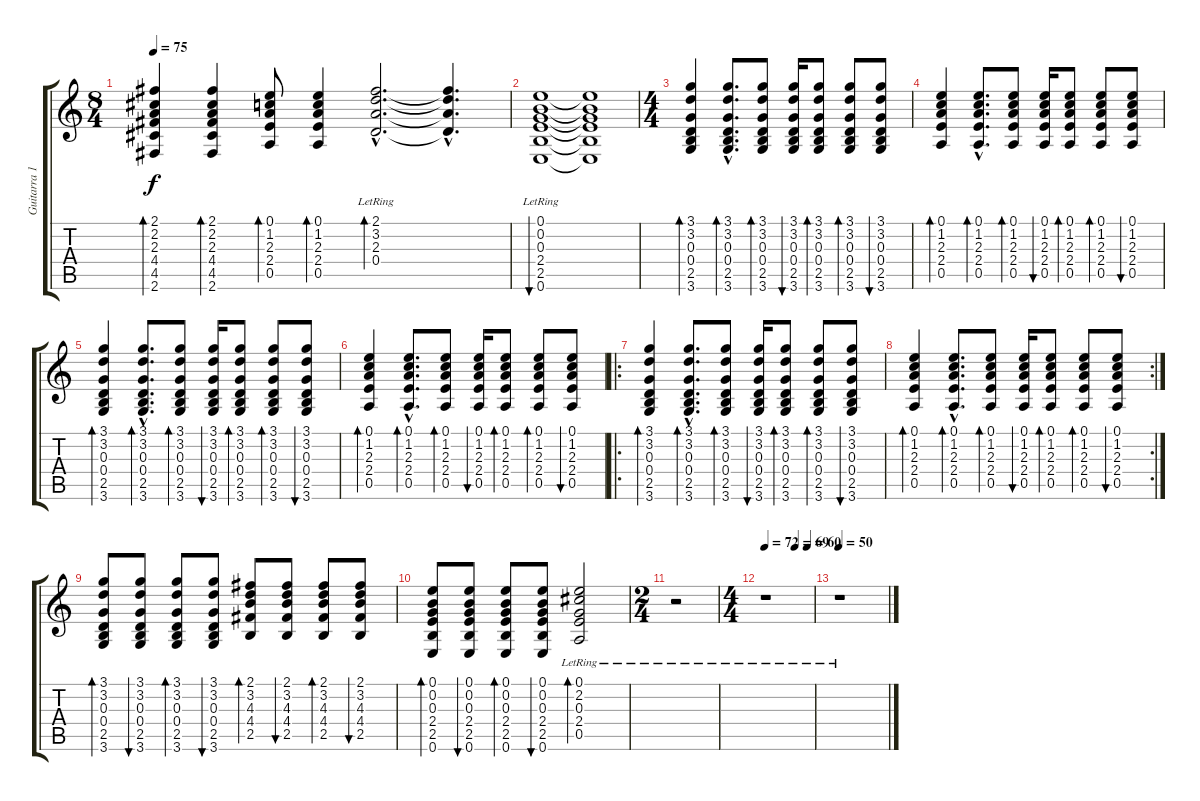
\track ("Guitarra 1" "Guitarra 1") {instrument acousticguitarsteel}
\staff {score tabs}
\tuning (E4 B3 G3 D3 A2 E2) {hide}
\ts (8 4)
\tempo 75
\clef g2
\ks c
(2.1 2.2 2.3 4.4 4.5 2.6).4{bd 30 dy f} (2.1 2.2 2.3 4.4 4.5 2.6).4{bd 30} (0.1 1.2 2.3 2.4 0.5).8{bd 30} (0.1 1.2 2.3 2.4 0.5).4{bd 30} (2.1{hac lr} 3.2{hac lr} 2.3{hac lr} 0.4{hac lr}).2{d bd 30} (2.1{hac t} 3.2{hac t} 2.3{hac t} 0.4{hac t}).4{d} |
(0.1{lr} 0.2{lr} 0.3{lr} 2.4{lr} 2.5{lr} 0.6{lr}).1{bu 120} (0.1{t} 0.2{t} 0.3{t} 2.4{t} 2.5{t} 0.6{t}).1 |
\ts (4 4)
(3.1 3.2 0.3 0.4 2.5 3.6).4{bd 30} (3.1{hac} 3.2{hac} 0.3{hac} 0.4{hac} 2.5{hac} 3.6{hac}).8{d bd 30} (3.1 3.2 0.3 0.4 2.5 3.6).8{bd 30} (3.1 3.2 0.3 0.4 2.5 3.6).16{bu 30} (3.1 3.2 0.3 0.4 2.5 3.6).8{bd 30} (3.1 3.2 0.3 0.4 2.5 3.6).8{bd 30} (3.1 3.2 0.3 0.4 2.5 3.6).8{bu 30} |
(0.1 1.2 2.3 2.4 0.5).4{bd 30} (0.1{hac} 1.2{hac} 2.3{hac} 2.4{hac} 0.5{hac}).8{d bd 30} (0.1 1.2 2.3 2.4 0.5).8{bd 30} (0.1 1.2 2.3 2.4 0.5).16{bu 30} (0.1 1.2 2.3 2.4 0.5).8{bd 30} (0.1 1.2 2.3 2.4 0.5).8{bd 30} (0.1 1.2 2.3 2.4 0.5).8{bu 30} |
(3.1 3.2 0.3 0.4 2.5 3.6).4{bd 30} (3.1{hac} 3.2{hac} 0.3{hac} 0.4{hac} 2.5{hac} 3.6{hac}).8{d bd 30} (3.1 3.2 0.3 0.4 2.5 3.6).8{bd 30} (3.1 3.2 0.3 0.4 2.5 3.6).16{bu 30} (3.1 3.2 0.3 0.4 2.5 3.6).8{bd 30} (3.1 3.2 0.3 0.4 2.5 3.6).8{bd 30} (3.1 3.2 0.3 0.4 2.5 3.6).8{bu 30} |
(0.1 1.2 2.3 2.4 0.5).4{bd 30} (0.1{hac} 1.2{hac} 2.3{hac} 2.4{hac} 0.5{hac}).8{d bd 30} (0.1 1.2 2.3 2.4 0.5).8{bd 30} (0.1 1.2 2.3 2.4 0.5).16{bu 30} (0.1 1.2 2.3 2.4 0.5).8{bd 30} (0.1 1.2 2.3 2.4 0.5).8{bd 30} (0.1 1.2 2.3 2.4 0.5).8{bu 30} |
\ro
(3.1 3.2 0.3 0.4 2.5 3.6).4{bd 30} (3.1{hac} 3.2{hac} 0.3{hac} 0.4{hac} 2.5{hac} 3.6{hac}).8{d bd 30} (3.1 3.2 0.3 0.4 2.5 3.6).8{bd 30} (3.1 3.2 0.3 0.4 2.5 3.6).16{bu 30} (3.1 3.2 0.3 0.4 2.5 3.6).8{bd 30} (3.1 3.2 0.3 0.4 2.5 3.6).8{bd 30} (3.1 3.2 0.3 0.4 2.5 3.6).8{bu 30} |
\rc 2
(0.1 1.2 2.3 2.4 0.5).4{bd 30} (0.1{hac} 1.2{hac} 2.3{hac} 2.4{hac} 0.5{hac}).8{d bd 30} (0.1 1.2 2.3 2.4 0.5).8{bd 30} (0.1 1.2 2.3 2.4 0.5).16{bu 30} (0.1 1.2 2.3 2.4 0.5).8{bd 30} (0.1 1.2 2.3 2.4 0.5).8{bd 30} (0.1 1.2 2.3 2.4 0.5).8{bu 30} |
(3.1 3.2 0.3 0.4 2.5 3.6).8{bd 30} (3.1 3.2 0.3 0.4 2.5 3.6).8{bu 30} (3.1 3.2 0.3 0.4 2.5 3.6).8{bd 30} (3.1 3.2 0.3 0.4 2.5 3.6).8{bu 30} (2.1 3.2 4.3 4.4 2.5).8{bd 30} (2.1 3.2 4.3 4.4 2.5).8{bu 30} (2.1 3.2 4.3 4.4 2.5).8{bd 30} (2.1 3.2 4.3 4.4 2.5).8{bu 30} |
(0.1 0.2 0.3 2.4 2.5 0.6).8{bd 30} (0.1 0.2 0.3 2.4 2.5 0.6).8{bu 30} (0.1 0.2 0.3 2.4 2.5 0.6).8{bd 30} (0.1 0.2 0.3 2.4 2.5 0.6).8{bu 30} (0.1{lr} 2.2{lr} 0.3{lr} 2.4{lr} 0.5{lr}).2{bd 30} |
\ts (2 4)
r.2 |
\ts (4 4)
\tempo 72
\tempo (69 0.625)
\tempo (60 0.875)
r.1 |
\tempo 50
r.1
